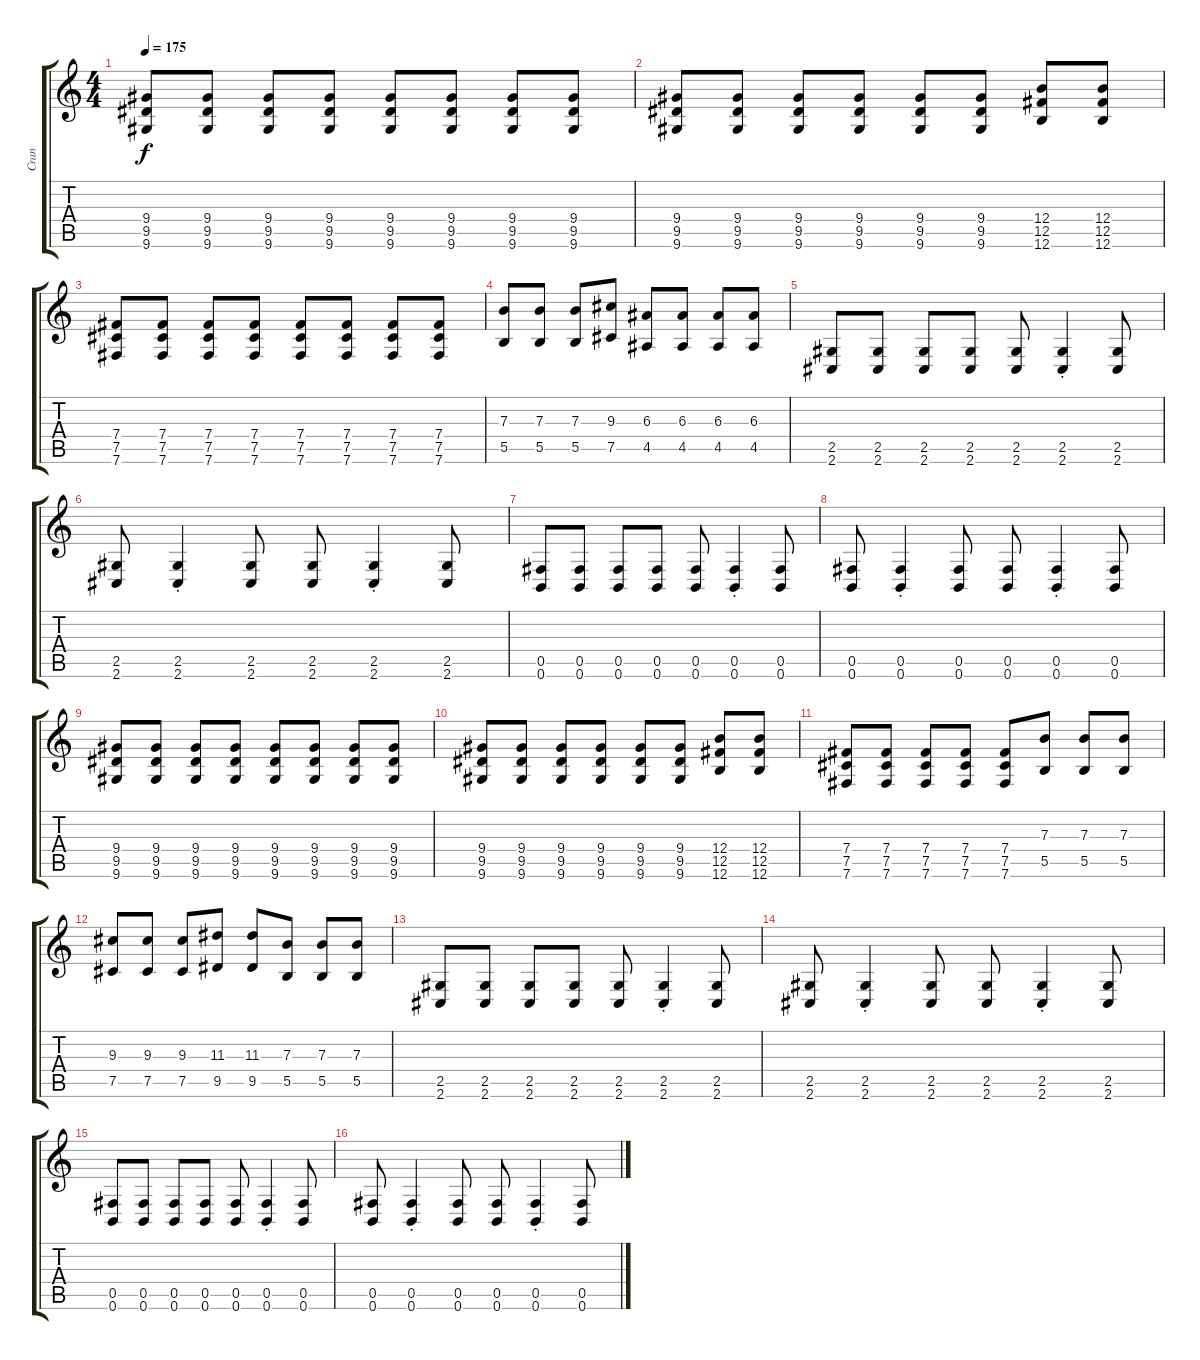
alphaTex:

\track ("Cran" "Cran") {instrument distortionguitar}
\staff {score tabs}
\tuning (Db4 Ab3 E3 B2 Gb2 B1) {hide}
\ts (4 4)
\tempo 175
\clef g2
\ks c
(9.4 9.5 9.6).8{dy f balance 8} (9.4 9.5 9.6).8 (9.4 9.5 9.6).8 (9.4 9.5 9.6).8 (9.4 9.5 9.6).8 (9.4 9.5 9.6).8 (9.4 9.5 9.6).8 (9.4 9.5 9.6).8 |
(9.4 9.5 9.6).8 (9.4 9.5 9.6).8 (9.4 9.5 9.6).8 (9.4 9.5 9.6).8 (9.4 9.5 9.6).8 (9.4 9.5 9.6).8 (12.4 12.5 12.6).8 (12.4 12.5 12.6).8 |
(7.4 7.5 7.6).8 (7.4 7.5 7.6).8 (7.4 7.5 7.6).8 (7.4 7.5 7.6).8 (7.4 7.5 7.6).8 (7.4 7.5 7.6).8 (7.4 7.5 7.6).8 (7.4 7.5 7.6).8 |
(7.3 5.5).8 (7.3 5.5).8 (7.3 5.5).8 (9.3 7.5).8 (6.3 4.5).8 (6.3 4.5).8 (6.3 4.5).8 (6.3 4.5).8 |
(2.5 2.6).8 (2.5 2.6).8 (2.5 2.6).8 (2.5 2.6).8 (2.5 2.6).8 (2.5{st} 2.6{st}).4 (2.5 2.6).8 |
(2.5 2.6).8 (2.5{st} 2.6{st}).4 (2.5 2.6).8 (2.5 2.6).8 (2.5{st} 2.6{st}).4 (2.5 2.6).8 |
(0.5 0.6).8 (0.5 0.6).8 (0.5 0.6).8 (0.5 0.6).8 (0.5 0.6).8 (0.5{st} 0.6{st}).4 (0.5 0.6).8 |
(0.5 0.6).8 (0.5{st} 0.6{st}).4 (0.5 0.6).8 (0.5 0.6).8 (0.5{st} 0.6{st}).4 (0.5 0.6).8 |
(9.4 9.5 9.6).8 (9.4 9.5 9.6).8 (9.4 9.5 9.6).8 (9.4 9.5 9.6).8 (9.4 9.5 9.6).8 (9.4 9.5 9.6).8 (9.4 9.5 9.6).8 (9.4 9.5 9.6).8 |
(9.4 9.5 9.6).8 (9.4 9.5 9.6).8 (9.4 9.5 9.6).8 (9.4 9.5 9.6).8 (9.4 9.5 9.6).8 (9.4 9.5 9.6).8 (12.4 12.5 12.6).8 (12.4 12.5 12.6).8 |
(7.4 7.5 7.6).8 (7.4 7.5 7.6).8 (7.4 7.5 7.6).8 (7.4 7.5 7.6).8 (7.4 7.5 7.6).8 (7.3 5.5).8 (7.3 5.5).8 (7.3 5.5).8 |
(9.3 7.5).8 (9.3 7.5).8 (9.3 7.5).8 (11.3 9.5).8 (11.3 9.5).8 (7.3 5.5).8 (7.3 5.5).8 (7.3 5.5).8 |
(2.5 2.6).8 (2.5 2.6).8 (2.5 2.6).8 (2.5 2.6).8 (2.5 2.6).8 (2.5{st} 2.6{st}).4 (2.5 2.6).8 |
(2.5 2.6).8 (2.5{st} 2.6{st}).4 (2.5 2.6).8 (2.5 2.6).8 (2.5{st} 2.6{st}).4 (2.5 2.6).8 |
(0.5 0.6).8 (0.5 0.6).8 (0.5 0.6).8 (0.5 0.6).8 (0.5 0.6).8 (0.5{st} 0.6{st}).4 (0.5 0.6).8 |
(0.5 0.6).8 (0.5{st} 0.6{st}).4 (0.5 0.6).8 (0.5 0.6).8 (0.5{st} 0.6{st}).4 (0.5 0.6).8
